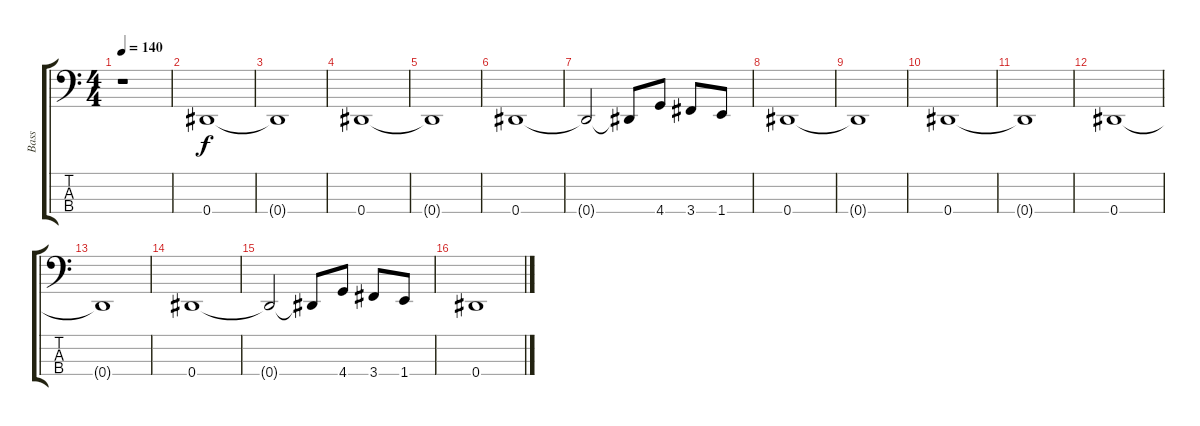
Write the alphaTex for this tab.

\track ("Bass" "Bass") {instrument electricbasspick}
\staff {score tabs}
\tuning (Gb2 Db2 Ab1 Eb1) {hide}
\ts (4 4)
\tempo 140
\clef f4
\ks c
r.1{dy f instrument electricbasspick} |
0.4.1 |
0.4{t}.1 |
0.4.1 |
0.4{t}.1 |
0.4.1 |
0.4{t}.2 0.4{t}.8 4.4.8 3.4.8 1.4.8 |
0.4.1 |
0.4{t}.1 |
0.4.1 |
0.4{t}.1 |
0.4.1 |
0.4{t}.1 |
0.4.1 |
0.4{t}.2 0.4{t}.8 4.4.8 3.4.8 1.4.8 |
0.4.1
